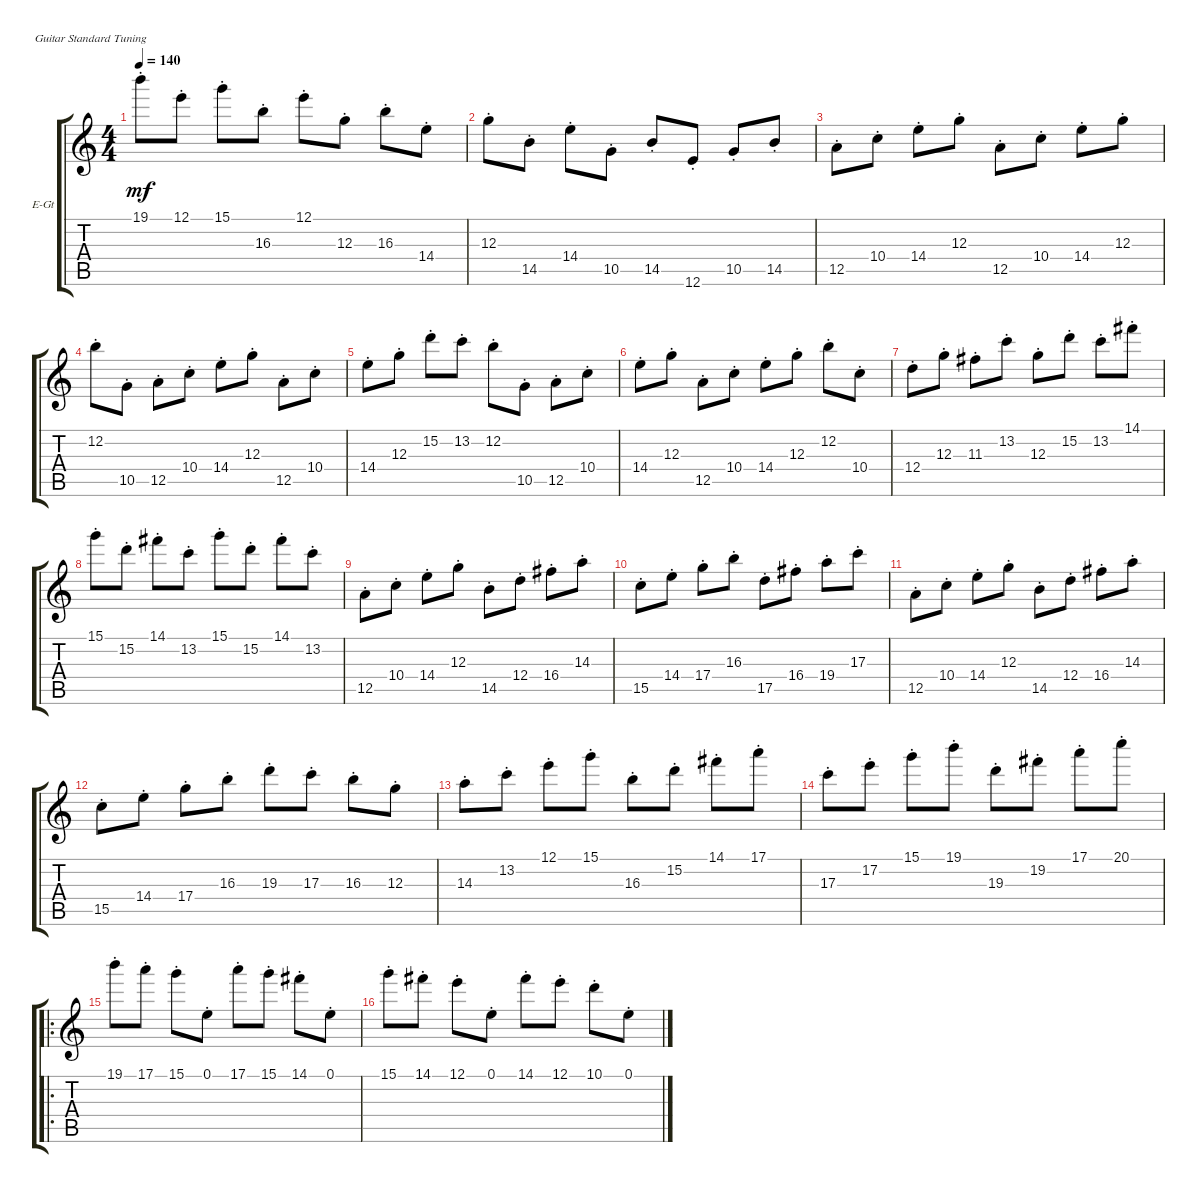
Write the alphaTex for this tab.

\bracketExtendMode groupsimilarinstruments
\firstSystemTrackNameOrientation horizontal
\otherSystemsTrackNameOrientation horizontal
\track ("Track 1" "E-Gt") {instrument overdrivenguitar}
\staff {score tabs}
\tuning (E4 B3 G3 D3 A2 E2)
\ts (4 4)
\tempo 140
\clef g2
\ks c
19.1{st}.8{dy mf} 12.1{st}.8 15.1{st}.8 16.3{st}.8 12.1{st}.8 12.3{st}.8 16.3{st}.8 14.4{st}.8 |
12.3{st}.8 14.5{st}.8 14.4{st}.8 10.5{st}.8 14.5{st}.8 12.6{st}.8 10.5{st}.8 14.5{st}.8 |
12.5{st}.8 10.4{st}.8 14.4{st}.8 12.3{st}.8 12.5{st}.8 10.4{st}.8 14.4{st}.8 12.3{st}.8 |
12.2{st}.8 10.5{st}.8 12.5{st}.8 10.4{st}.8 14.4{st}.8 12.3{st}.8 12.5{st}.8 10.4{st}.8 |
14.4{st}.8 12.3{st}.8 15.2{st}.8 13.2{st}.8 12.2{st}.8 10.5{st}.8 12.5{st}.8 10.4{st}.8 |
14.4{st}.8 12.3{st}.8 12.5{st}.8 10.4{st}.8 14.4{st}.8 12.3{st}.8 12.2{st}.8 10.4{st}.8 |
12.4{st}.8 12.3{st}.8 11.3{st}.8 13.2{st}.8 12.3{st}.8 15.2{st}.8 13.2{st}.8 14.1{st}.8 |
15.1{st}.8 15.2{st}.8 14.1{st}.8 13.2{st}.8 15.1{st}.8 15.2{st}.8 14.1{st}.8 13.2{st}.8 |
12.5{st}.8 10.4{st}.8 14.4{st}.8 12.3{st}.8 14.5{st}.8 12.4{st}.8 16.4{st}.8 14.3{st}.8 |
15.5{st}.8 14.4{st}.8 17.4{st}.8 16.3{st}.8 17.5{st}.8 16.4{st}.8 19.4{st}.8 17.3{st}.8 |
12.5{st}.8 10.4{st}.8 14.4{st}.8 12.3{st}.8 14.5{st}.8 12.4{st}.8 16.4{st}.8 14.3{st}.8 |
15.5{st}.8 14.4{st}.8 17.4{st}.8 16.3{st}.8 19.3{st}.8 17.3{st}.8 16.3{st}.8 12.3{st}.8 |
14.3{st}.8 13.2{st}.8 12.1{st}.8 15.1{st}.8 16.3{st}.8 15.2{st}.8 14.1{st}.8 17.1{st}.8 |
17.3{st}.8 17.2{st}.8 15.1{st}.8 19.1{st}.8 19.3{st}.8 19.2{st}.8 17.1{st}.8 20.1{st}.8 |
\ro
19.1{st}.8 17.1{st}.8 15.1{st}.8 0.1{st}.8 17.1{st}.8 15.1{st}.8 14.1{st}.8 0.1{st}.8 |
15.1{st}.8 14.1{st}.8 12.1{st}.8 0.1{st}.8 14.1{st}.8 12.1{st}.8 10.1{st}.8 0.1{st}.8
